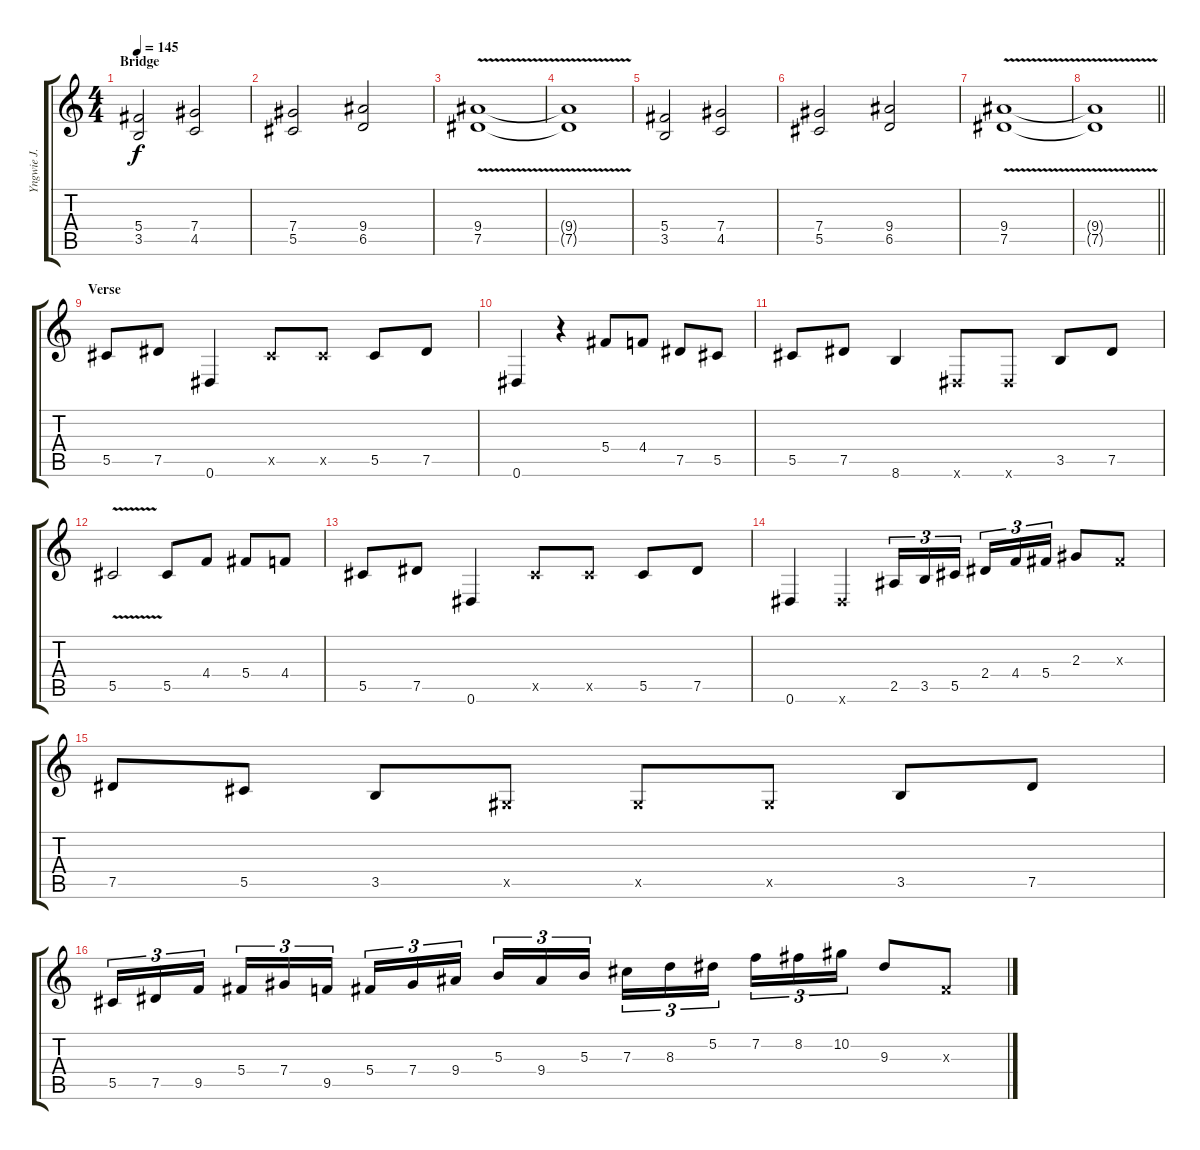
\track ("Yngwie J. Malmsteen" "Yngwie J. ") {instrument overdrivenguitar}
\staff {score tabs}
\tuning (Eb4 Bb3 Gb3 Db3 Ab2 Eb2) {hide}
\ts (4 4)
\section ("" "Bridge")
\tempo 145
\clef g2
\ks c
(5.4 3.5).2{dy f} (7.4 4.5).2 |
(7.4 5.5).2 (9.4 6.5).2 |
(9.4 7.5{v}).1 |
(9.4{t} 7.5{t}).1 |
(5.4 3.5).2 (7.4 4.5).2 |
(7.4 5.5).2 (9.4 6.5).2 |
(9.4 7.5{v}).1 |
\barLineRight lightlight
(9.4{t} 7.5{t}).1 |
\section ("" "Verse")
5.5.8 7.5.8 0.6.4 5.5{x}.8 5.5{x}.8 5.5.8 7.5.8 |
0.6.4 r.4 5.4.8 4.4.8 7.5.8 5.5.8 |
5.5.8 7.5.8 8.6.4 0.6{x}.8 0.6{x}.8 3.5.8 7.5.8 |
5.5{v}.2 5.5.8 4.4.8 5.4.8 4.4.8 |
5.5.8 7.5.8 0.6.4 5.5{x}.8 5.5{x}.8 5.5.8 7.5.8 |
0.6.4 0.6{x}.4 2.5.16{tu (3 2)} 3.5.16{tu (3 2)} 5.5.16{tu (3 2) beam splitsecondary} 2.4.16{tu (3 2)} 4.4.16{tu (3 2)} 5.4.16{tu (3 2)} 2.3.8 0.3{x}.8 |
7.5.8 5.5.8 3.5.8 0.5{x}.8 0.5{x}.8 0.5{x}.8 3.5.8 7.5.8 |
5.5.16{tu (3 2)} 7.5.16{tu (3 2)} 9.5.16{tu (3 2) beam splitsecondary} 5.4.16{tu (3 2)} 7.4.16{tu (3 2)} 9.5.16{tu (3 2)} 5.4.16{tu (3 2)} 7.4.16{tu (3 2)} 9.4.16{tu (3 2) beam splitsecondary} 5.3.16{tu (3 2)} 9.4.16{tu (3 2)} 5.3.16{tu (3 2)} 7.3.16{tu (3 2)} 8.3.16{tu (3 2)} 5.2.16{tu (3 2) beam splitsecondary} 7.2.16{tu (3 2)} 8.2.16{tu (3 2)} 10.2.16{tu (3 2)} 9.3.8 0.3{x}.8
